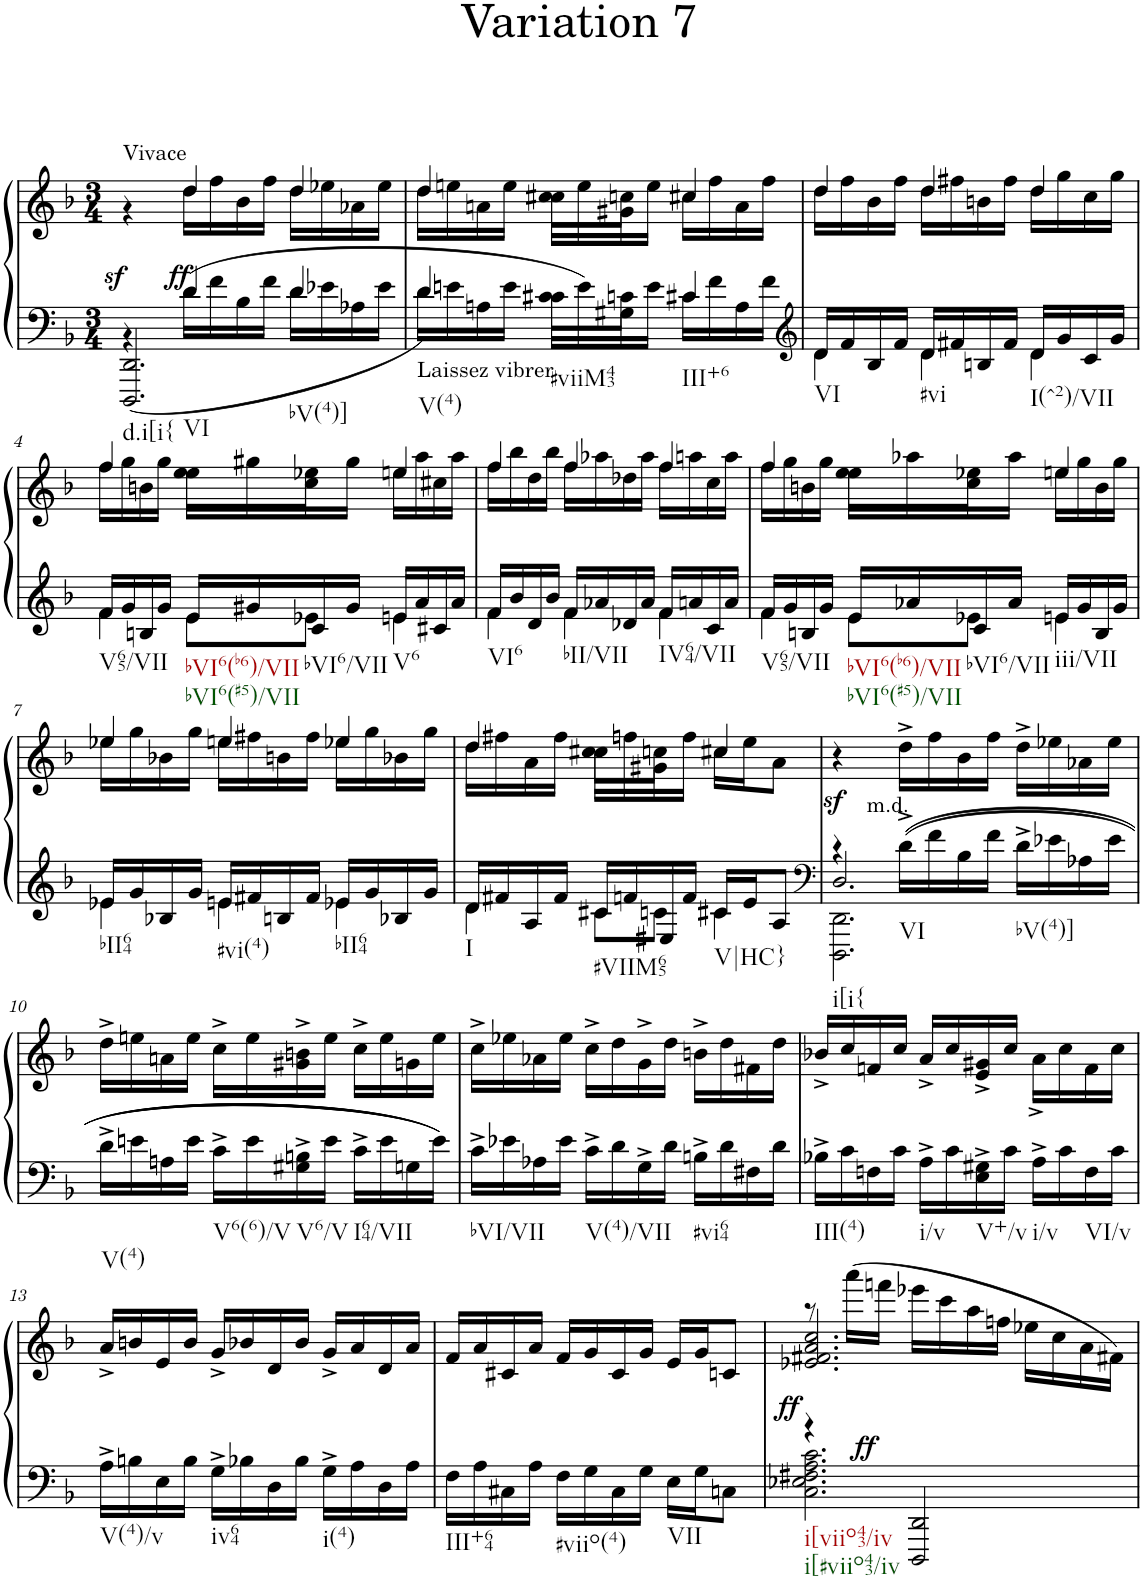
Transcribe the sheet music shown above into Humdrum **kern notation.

**kern	**kern	**dynam
*part1	*part1	*part1
*staff2	*staff1	*staff1/2
*I"Piano	*	*
*I'Pno.	*	*
*clefF4	*clefG2	*
*k[b-]	*k[b-]	*
*M3/4	*M3/4	*
=1	=1	=1
*^	*^	*
*	*^	*	*	*
!	!	!	!LO:TX:a:t=Vivace	!	!
!LO:TX:b:t=d.i[i{	!	!	!	!	!
!LO:TX:b:t=VI	!	!	!	!	!
!LO:TX:b:t=bV(4)]	!	!	!	!	!
!	!	!	!	!	!LO:DY:a=2
4ryy	4r	2.DDD/ 2.DD/	4ryy	4r	sf
!	!	!	!	!	!LO:DY:a=2
16d\LL	4d/	.	16dd\LL	4dd/	ff
16f\	.	.	16ff\	.	.
16B-\	.	.	16b-\	.	.
16f\JJ	.	.	16ff\JJ	.	.
16d\LL	4d/	.	16dd\LL	4dd/	.
16e-X\	.	.	16ee-X\	.	.
16A-X\	.	.	16a-X\	.	.
16e-\JJ	.	.	16ee-\JJ	.	.
=2	=2	=2	=2	=2	=2
!LO:TX:b:t=Laissez vibrer	!	!	!	!	!
!LO:TX:b:t=#viiM43	!	!	!	!	!
16d\LL	4d/	4.ryy	16dd\LL	4dd/	.
16en\	.	.	16een\	.	.
16An\	.	.	16an\	.	.
16e\JJ	.	.	16ee\JJ	.	.
!LO:TX:b:t=III+6	!	!	!	!	!
16c#X\LL	8c#\L	.	16cc#X\LL	8cc#\L	.
16e\	.	.	16ee\	.	.
16G#X\	8cn\J	8ryy	16g#X\	8ccn\J	.
16e\JJ	.	.	16ee\JJ	.	.
!LO:TX:b:t=V(4)	!	!	!	!	!
16c#X\LL	4c#/	4ryy	16cc#X\LL	4cc#/	.
16f\	.	.	16ff\	.	.
16A\	.	.	16a\	.	.
16f\JJ	.	.	16ff\JJ	.	.
=3	=3	=3	=3	=3	=3
*clefG2	*	*	*	*	*
!LO:TX:b:t=VI	!	!	!	!	!
16d/LL	4d\	4.ryy	16dd\LL	4dd/	.
16f/	.	.	16ff\	.	.
16B-/	.	.	16b-\	.	.
16f/JJ	.	.	16ff\JJ	.	.
!LO:TX:b:t=#vi	!	!	!	!	!
16d/LL	4d\	.	16dd\LL	4dd/	.
16f#X/	.	.	16ff#X\	.	.
16Bn/	.	8ryy	16bn\	.	.
16f#/JJ	.	.	16ff#\JJ	.	.
!LO:TX:b:t=I(^2)/VII	!	!	!	!	!
16d/LL	4d\	4ryy	16dd\LL	4dd/	.
16g/	.	.	16gg\	.	.
16c/	.	.	16cc\	.	.
16g/JJ	.	.	16gg\JJ	.	.
!!LO:LB:g=z	!!
=4	=4	=4	=4	=4	=4
!LO:TX:b:t=V65/VII	!	!	!	!	!
16f/LL	4f\	4.ryy	16ff\LL	4ff/	.
16g/	.	.	16gg\	.	.
16Bn/	.	.	16bn\	.	.
16g/JJ	.	.	16gg\JJ	.	.
!LO:TX:b:t=bVI6(b6)/VII	!	!	!	!	!
!LO:TX:b:t=bVI6(#5)/VII	!	!	!	!	!
16e/LL	8e\L	.	16ee\LL	8ee\L	.
16g#X/	.	.	16gg#X\	.	.
!LO:TX:b:t=bVI6/VII	!	!	!	!	!
16c/	8e-X\J	8ryy	16cc\	8ee-X\J	.
16g#/JJ	.	.	16gg#\JJ	.	.
!LO:TX:b:t=V6	!	!	!	!	!
16en/LL	4e\	4ryy	16een\LL	4ee/	.
16a/	.	.	16aa\	.	.
16c#X/	.	.	16cc#X\	.	.
16a/JJ	.	.	16aa\JJ	.	.
=5	=5	=5	=5	=5	=5
!LO:TX:b:t=VI6	!	!	!	!	!
16f/LL	4f\	4.ryy	16ff\LL	4ff/	.
16b-/	.	.	16bb-\	.	.
16d/	.	.	16dd\	.	.
16b-/JJ	.	.	16bb-\JJ	.	.
!LO:TX:b:t=bII/VII	!	!	!	!	!
16f/LL	4f\	.	16ff\LL	4ff/	.
16a-X/	.	.	16aa-X\	.	.
16d-X/	.	8ryy	16dd-X\	.	.
16a-/JJ	.	.	16aa-\JJ	.	.
!LO:TX:b:t=IV64/VII	!	!	!	!	!
16f/LL	4f\	4ryy	16ff\LL	4ff/	.
16an/	.	.	16aan\	.	.
16c/	.	.	16cc\	.	.
16a/JJ	.	.	16aa\JJ	.	.
=6	=6	=6	=6	=6	=6
!LO:TX:b:t=V65/VII	!	!	!	!	!
16f/LL	4f\	4.ryy	16ff\LL	4ff/	.
16g/	.	.	16gg\	.	.
16Bn/	.	.	16bn\	.	.
16g/JJ	.	.	16gg\JJ	.	.
!LO:TX:b:t=bVI6(b6)/VII	!	!	!	!	!
!LO:TX:b:t=bVI6(#5)/VII	!	!	!	!	!
16e/LL	8e\L	.	16ee\LL	8ee\L	.
16a-X/	.	.	16aa-X\	.	.
!LO:TX:b:t=bVI6/VII	!	!	!	!	!
16c/	8e-X\J	8ryy	16cc\	8ee-X\J	.
16a-/JJ	.	.	16aa-\JJ	.	.
!LO:TX:b:t=iii/VII	!	!	!	!	!
16en/LL	4e\	4ryy	16een\LL	4ee/	.
16g/	.	.	16gg\	.	.
16B/	.	.	16b\	.	.
16g/JJ	.	.	16gg\JJ	.	.
!!LO:LB:g=z	!!
=7	=7	=7	=7	=7	=7
!LO:TX:b:t=bII64	!	!	!	!	!
16e-X/LL	4e-\	4.ryy	16ee-X\LL	4ee-/	.
16g/	.	.	16gg\	.	.
16B-X/	.	.	16b-X\	.	.
16g/JJ	.	.	16gg\JJ	.	.
!LO:TX:b:t=#vi(4)	!	!	!	!	!
16en/LL	4e\	.	16een\LL	4ee/	.
16f#X/	.	.	16ff#X\	.	.
16Bn/	.	8ryy	16bn\	.	.
16f#/JJ	.	.	16ff#\JJ	.	.
!LO:TX:b:t=bII64	!	!	!	!	!
16e-X/LL	4e-\	4ryy	16ee-X\LL	4ee-/	.
16g/	.	.	16gg\	.	.
16B-X/	.	.	16b-X\	.	.
16g/JJ	.	.	16gg\JJ	.	.
=8	=8	=8	=8	=8	=8
!LO:TX:b:t=I	!	!	!	!	!
16d/LL	4d\	4.ryy	16dd\LL	4dd/	.
16f#X/	.	.	16ff#X\	.	.
16A/	.	.	16a\	.	.
16f#/JJ	.	.	16ff#\JJ	.	.
!LO:TX:b:t=#VIIM65	!	!	!	!	!
16c#X/LL	8c#\L	.	16cc#X\LL	8cc#\L	.
16fn/	.	.	16ffn\	.	.
16E#X/	8cn\J	8ryy	16g#X\	8ccn\J	.
16f/JJ	.	.	16ff\JJ	.	.
!LO:TX:b:t=V|HC}	!	!	!	!	!
16c#X/LL	4c#\	4ryy	16cc#X\LL	4cc#/	.
16e/J	.	.	16ee\J	.	.
8A/J	.	.	8a\J	.	.
*	*	*	*v	*v	*
=9	=9	=9	=9	=9
*clefF4	*	*	*	*
!LO:TX:b:t=VI	!	!	!	!
!	!	!	!	!LO:DY:b
4r	2.D/	2.DDD\ 2.DD\	4r	sf
!LO:TX:a:t=m.d.	!	!	!	!
!LO:TX:b:t=bV(4)]	!	!	!	!
16d^>\LL	.	.	16dd^\LL	.
16f\	.	.	16ff\	.
16B-\	.	.	16b-\	.
16f\JJ	.	.	16ff\JJ	.
!LO:TX:b:t=i[i{	!	!	!	!
16d^>\LL	.	.	16dd^\LL	.
16e-X\	.	.	16ee-X\	.
16A-X\	.	.	16a-X\	.
16e-\JJ	.	.	16ee-\JJ	.
*	*v	*v	*	*
!!LO:LB:g=z
=10	=10	=10	=10
!LO:TX:b:t=V(4)	!	!	!
16d^>\LL	2.ryy	16dd^\LL	.
16en\	.	16een\	.
16An\	.	16an\	.
16e\JJ	.	16ee\JJ	.
!LO:TX:b:t=V6(6)/V	!	!	!
16c^>\LL	.	16cc^\LL	.
16e\	.	16ee\	.
!LO:TX:b:t=V6/V	!	!	!
16G#X\^> 16Bn\^>	.	16g#X\^ 16bn\^	.
16e\JJ	.	16ee\JJ	.
!LO:TX:b:t=I64/VII	!	!	!
16c^>\LL	.	16cc^\LL	.
16e\	.	16ee\	.
16Gn\	.	16gn\	.
16e\JJ	.	16ee\JJ	.
=11	=11	=11	=11
!LO:TX:b:t=bVI/VII	!	!	!
16c^>\LL	2.ryy	16cc^\LL	.
16e-X\	.	16ee-X\	.
16A-X\	.	16a-X\	.
16e-\JJ	.	16ee-\JJ	.
!LO:TX:b:t=V(4)/VII	!	!	!
16c^>\LL	.	16cc^\LL	.
16d\	.	16dd\	.
16G^>\	.	16g^\	.
16d\JJ	.	16dd\JJ	.
!LO:TX:b:t=#vi64	!	!	!
16Bn^>\LL	.	16bn^\LL	.
16d\	.	16dd\	.
16F#X\	.	16f#X\	.
16d\JJ	.	16dd\JJ	.
=12	=12	=12	=12
!LO:TX:b:t=III(4)	!	!	!
16B-X^>\LL	2.ryy	16b-X^</LL	.
16c\	.	16cc/	.
16Fn\	.	16fn/	.
16c\JJ	.	16cc/JJ	.
!LO:TX:b:t=i/v	!	!	!
16A^>\LL	.	16a^/LL	.
16c\	.	16cc/	.
!LO:TX:b:t=V+/v	!	!	!
16E\^> 16G#X\^>	.	16e/^ 16g#X/^	.
16c\JJ	.	16cc/JJ	.
!LO:TX:b:t=i/v	!	!	!
16A^>\LL	.	16a^<\LL	.
16c\	.	16cc\	.
!LO:TX:b:t=VI/v	!	!	!
16F\	.	16f\	.
16c\JJ	.	16cc\JJ	.
!!LO:LB:g=z
=13	=13	=13	=13
!LO:TX:b:t=V(4)/v	!	!	!
16A^>\LL	2.ryy	16a^</LL	.
16Bn\	.	16bn/	.
16E\	.	16e/	.
16B\JJ	.	16b/JJ	.
!LO:TX:b:t=iv64	!	!	!
16G^>\LL	.	16g^/LL	.
16B-X\	.	16b-X/	.
16D\	.	16d/	.
16B-\JJ	.	16b-/JJ	.
!LO:TX:b:t=i(4)	!	!	!
16G^>\LL	.	16g^/LL	.
16A\	.	16a/	.
16D\	.	16d/	.
16A\JJ	.	16a/JJ	.
=14	=14	=14	=14
!LO:TX:b:t=III+64	!	!	!
16F\LL	2.ryy	16f/LL	.
16A\	.	16a/	.
16C#X\	.	16c#X/	.
16A\JJ	.	16a/JJ	.
!LO:TX:b:t=#viio(4)	!	!	!
16F\LL	.	16f/LL	.
16G\	.	16g/	.
16C#\	.	16c#/	.
16G\JJ	.	16g/JJ	.
!LO:TX:b:t=VII	!	!	!
16E\LL	.	16e/LL	.
16G\J	.	16g/J	.
8Cn\J	.	8cn/J	.
=15	=15	=15	=15
*	*	*^	*
!LO:TX:b:t=i[viio43/iv	!	!	!	!
!LO:TX:b:t=i[#viio43/iv	!	!	!	!
!	!	!	!	!LO:DY:b
4r	2.C\ 2.E-X\ 2.F#X\ 2.A\ 2.c\	8r	2.e-X/ 2.f#X/ 2.a/ 2.cc/	ff
.	.	(>16aaa\LL	.	.
!	!	!	!	!LO:DY:a
.	.	16fffn\JJ	.	ff
2DDD/ 2DD/	.	16eee-X\LL	.	.
.	.	16ccc\	.	.
.	.	16aa\	.	.
.	.	16ffn\JJ	.	.
.	.	16ee-X\LL	.	.
.	.	16cc\	.	.
.	.	16a\	.	.
.	.	16f#X\JJ)	.	.
*v	*v	*	*	*
*	*v	*v	*
=	=	=
*-	*-	*-
